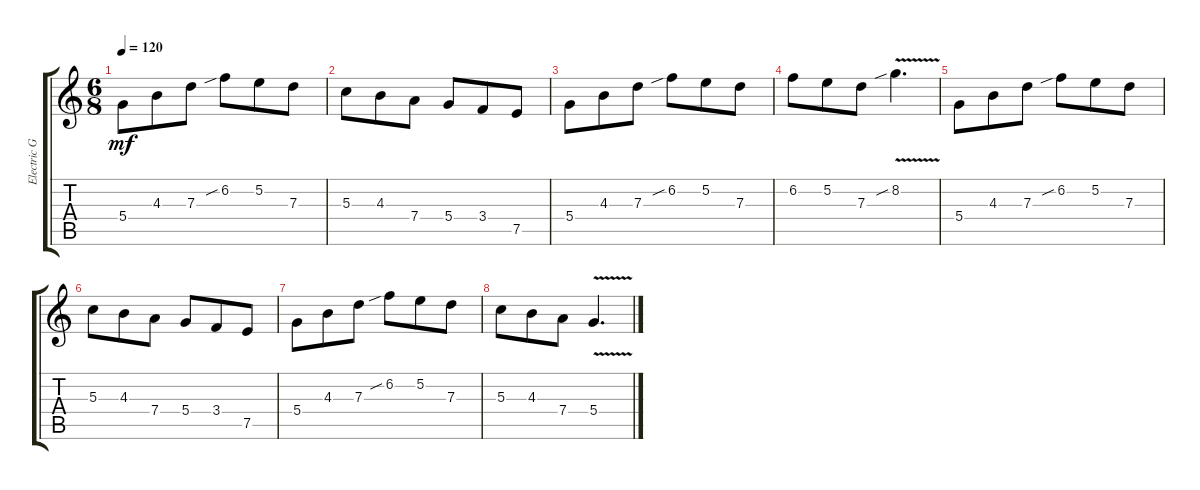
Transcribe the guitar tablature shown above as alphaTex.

\track ("Electric Guitar" "Electric G") {instrument electricguitarclean}
\staff {score tabs}
\tuning (E4 B3 G3 D3 A2 E2) {hide}
\ts (6 8)
\tempo 120
\clef g2
\ks c
5.4.8{dy mf instrument electricguitarclean} 4.3.8 7.3.8 6.2{sib}.8 5.2.8 7.3.8 |
5.3.8 4.3.8 7.4.8 5.4.8 3.4.8 7.5.8 |
5.4.8 4.3.8 7.3.8 6.2{sib}.8 5.2.8 7.3.8 |
6.2.8 5.2.8 7.3.8 8.2{v sib}.4{d} |
5.4.8 4.3.8 7.3.8 6.2{sib}.8 5.2.8 7.3.8 |
5.3.8 4.3.8 7.4.8 5.4.8 3.4.8 7.5.8 |
5.4.8 4.3.8 7.3.8 6.2{sib}.8 5.2.8 7.3.8 |
5.3.8 4.3.8 7.4.8 5.4{v}.4{d}
